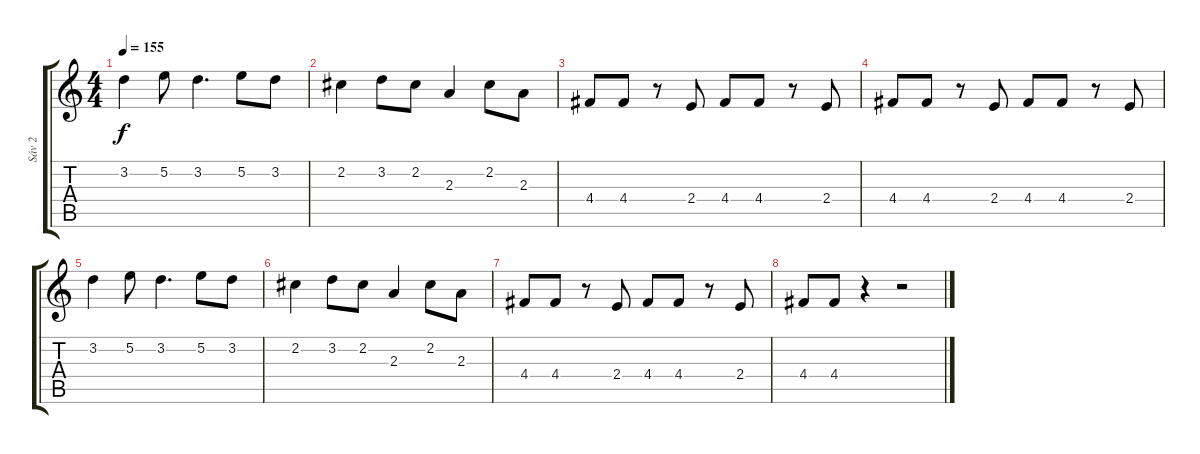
\track ("Sáv 2" "Sáv 2") {instrument overdrivenguitar}
\staff {score tabs}
\tuning (E4 B3 G3 D3 A2 E2) {hide}
\ts (4 4)
\tempo 155
\clef g2
\ks c
3.2.4{dy f} 5.2.8 3.2.4{d} 5.2.8 3.2.8 |
2.2.4 3.2.8 2.2.8 2.3.4 2.2.8 2.3.8 |
4.4.8 4.4.8 r.8 2.4.8 4.4.8 4.4.8 r.8 2.4.8 |
4.4.8 4.4.8 r.8 2.4.8 4.4.8 4.4.8 r.8 2.4.8 |
3.2.4 5.2.8 3.2.4{d} 5.2.8 3.2.8 |
2.2.4 3.2.8 2.2.8 2.3.4 2.2.8 2.3.8 |
4.4.8 4.4.8 r.8 2.4.8 4.4.8 4.4.8 r.8 2.4.8 |
4.4.8 4.4.8 r.4 r.2
